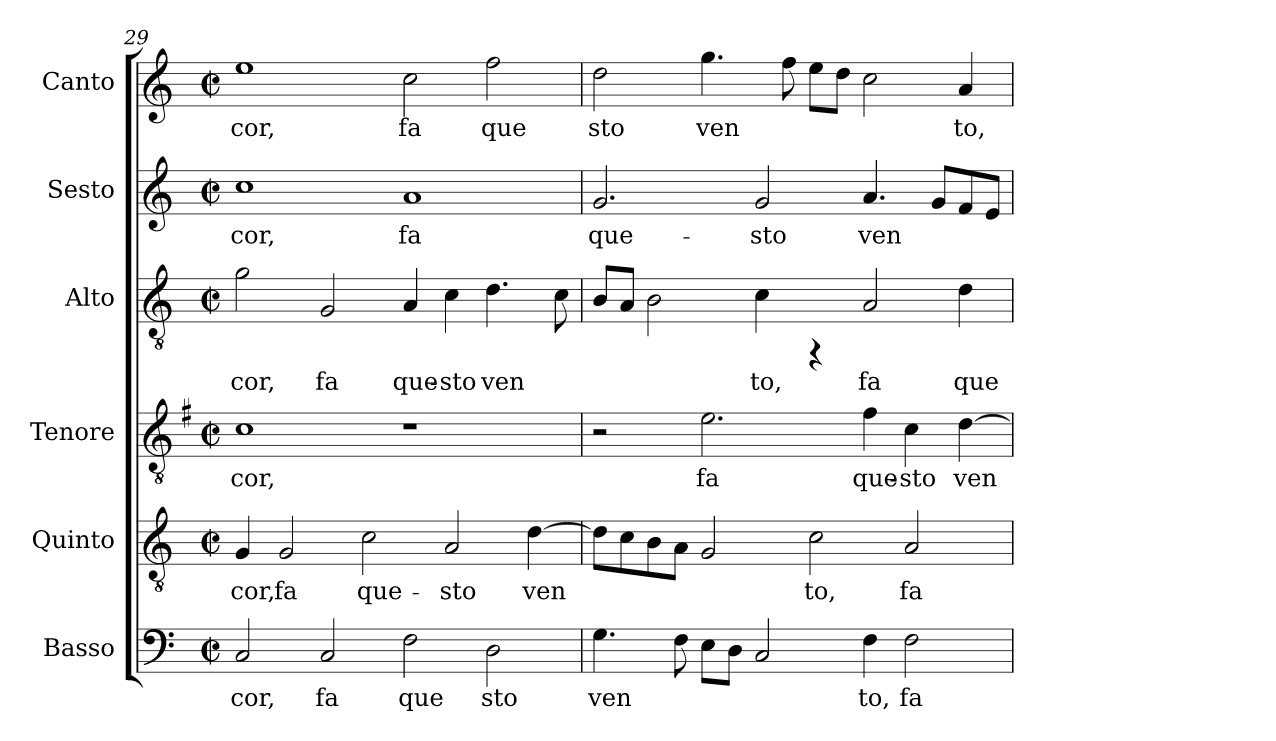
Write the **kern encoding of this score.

**kern	**text	**kern	**text	**kern	**text	**kern	**text	**kern	**text	**kern	**text
*part6	*part6	*part5	*part5	*part4	*part4	*part3	*part3	*part2	*part2	*part1	*part1
*staff6	*staff6	*staff5	*staff5	*staff4	*staff4	*staff3	*staff3	*staff2	*staff2	*staff1	*staff1
*I"Basso	*	*I"Quinto	*	*I"Tenore	*	*I"Alto	*	*I"Sesto	*	*I"Canto	*
*clefF4	*	*clefGv2	*	*clefGv2	*	*clefGv2	*	*clefG2	*	*clefG2	*
*	*	*	*	*ITrd-3c-5	*	*	*	*	*	*	*
*k[]	*	*k[]	*	*k[]	*	*k[]	*	*k[]	*	*k[]	*
*C:	*	*C:	*	*C:	*	*C:	*	*C:	*	*C:	*
*M2/2	*	*M2/2	*	*M2/2	*	*M2/2	*	*M2/2	*	*M2/2	*
*met(c|)	*	*met(c|)	*	*met(c|)	*	*met(c|)	*	*met(c|)	*	*met(c|)	*
=29	=29	=29	=29	=29	=29	=29	=29	=29	=29	=29	=29
!	!LO:LY:b:cj	!	!LO:LY:b:cj	!	!LO:LY:b:cj	!	!LO:LY:b:cj	!	!LO:LY:b:cj	!	!LO:LY:b:cj
2C/	cor,	4G/	cor,	1f	cor,	2g\	cor,	1cc	cor,	1ee	cor,
!	!	!	!LO:LY:b:cj	!	!	!	!	!	!	!	!
.	.	2G/	fa	.	.	.	.	.	.	.	.
!	!LO:LY:b:cj	!	!	!	!	!	!LO:LY:b:cj	!	!	!	!
2C/	fa	.	.	.	.	2G/	fa	.	.	.	.
!	!	!	!LO:LY:b:cj	!	!	!	!	!	!	!	!
.	.	2c\	que-	.	.	.	.	.	.	.	.
!	!LO:LY:b:cj	!	!	!	!	!	!LO:LY:b:cj	!	!LO:LY:b:cj	!	!LO:LY:b:cj
2F\	que	.	.	1r	.	4A/	que-	1a	fa	2cc\	fa
!	!	!	!LO:LY:b:cj	!	!	!	!LO:LY:b:cj	!	!	!	!
.	.	2A/	-sto	.	.	4c\	-sto	.	.	.	.
!	!LO:LY:b:cj	!	!	!	!	!	!LO:LY:b:cj	!	!	!	!LO:LY:b:cj
2D\	sto	.	.	.	.	4.d\	ven-	.	.	2ff\	que
!	!	!	!LO:LY:b:cj	!	!	!	!	!	!	!	!
.	.	[>4d\	ven-	.	.	.	.	.	.	.	.
!	!	!	!	!	!	!	!LO:LY:b:cj	!	!	!	!
.	.	.	.	.	.	8c\	--	.	.	.	.
=30	=30	=30	=30	=30	=30	=30	=30	=30	=30	=30	=30
!	!LO:LY:b:cj	!	!LO:LY:b:cj	!	!	!	!LO:LY:b:cj	!	!LO:LY:b:cj	!	!LO:LY:b:cj
4.G\	ven	8d\L]	--	2r	.	8B/L	--	2.g/	que-	2dd\	sto
!	!	!	!LO:LY:b:cj	!	!	!	!LO:LY:b:cj	!	!	!	!
.	.	8c\	--	.	.	8A/J	--	.	.	.	.
!	!	!	!LO:LY:b:cj	!	!	!	!LO:LY:b:cj	!	!	!	!
.	.	8B\	--	.	.	2B\	--	.	.	.	.
!	!LO:LY:b:cj	!	!LO:LY:b:cj	!	!	!	!	!	!	!	!
8F\	.	8A\J	--	.	.	.	.	.	.	.	.
!	!LO:LY:b:cj	!	!LO:LY:b:cj	!	!LO:LY:b:cj	!	!	!	!	!	!LO:LY:b:cj
8E\L	.	2G/	--	2.a\	fa	.	.	.	.	4.gg\	ven
!	!LO:LY:b:cj	!	!	!	!	!	!	!	!	!	!
8D\J	.	.	.	.	.	.	.	.	.	.	.
!	!LO:LY:b:cj	!	!	!	!	!	!LO:LY:b:cj	!	!LO:LY:b:cj	!	!
2C/	.	.	.	.	.	4c\	-to,	2g/	-sto	.	.
!	!	!	!	!	!	!	!	!	!	!	!LO:LY:b:cj
.	.	.	.	.	.	.	.	.	.	8ff\	.
!	!	!	!LO:LY:b:cj	!	!	!	!	!	!	!	!LO:LY:b:cj
.	.	2c\	-to,	.	.	4rFF	.	.	.	8ee\L	.
!	!	!	!	!	!	!	!	!	!	!	!LO:LY:b:cj
.	.	.	.	.	.	.	.	.	.	8dd\J	.
!	!LO:LY:b:cj	!	!	!	!LO:LY:b:cj	!	!LO:LY:b:cj	!	!LO:LY:b:cj	!	!LO:LY:b:cj
4F\	to,	.	.	4b\	que-	2A/	fa	4.a/	ven-	2cc\	.
!	!LO:LY:b:cj	!	!LO:LY:b:cj	!	!LO:LY:b:cj	!	!	!	!	!	!
2F\	fa	2A/	fa	4f\	-sto	.	.	.	.	.	.
!	!	!	!	!	!	!	!	!	!LO:LY:b:cj	!	!
.	.	.	.	.	.	.	.	8g/L	--	.	.
!	!	!	!	!	!LO:LY:b:cj	!	!LO:LY:b:cj	!	!LO:LY:b:cj	!	!LO:LY:b:cj
.	.	.	.	[>4g\	ven-	4d\	que-	8f/	--	4a/	to,
!	!	!	!	!	!	!	!	!	!LO:LY:b:cj	!	!
.	.	.	.	.	.	.	.	8e/J	--	.	.
=	=	=	=	=	=	=	=	=	=	=	=
*-	*-	*-	*-	*-	*-	*-	*-	*-	*-	*-	*-
